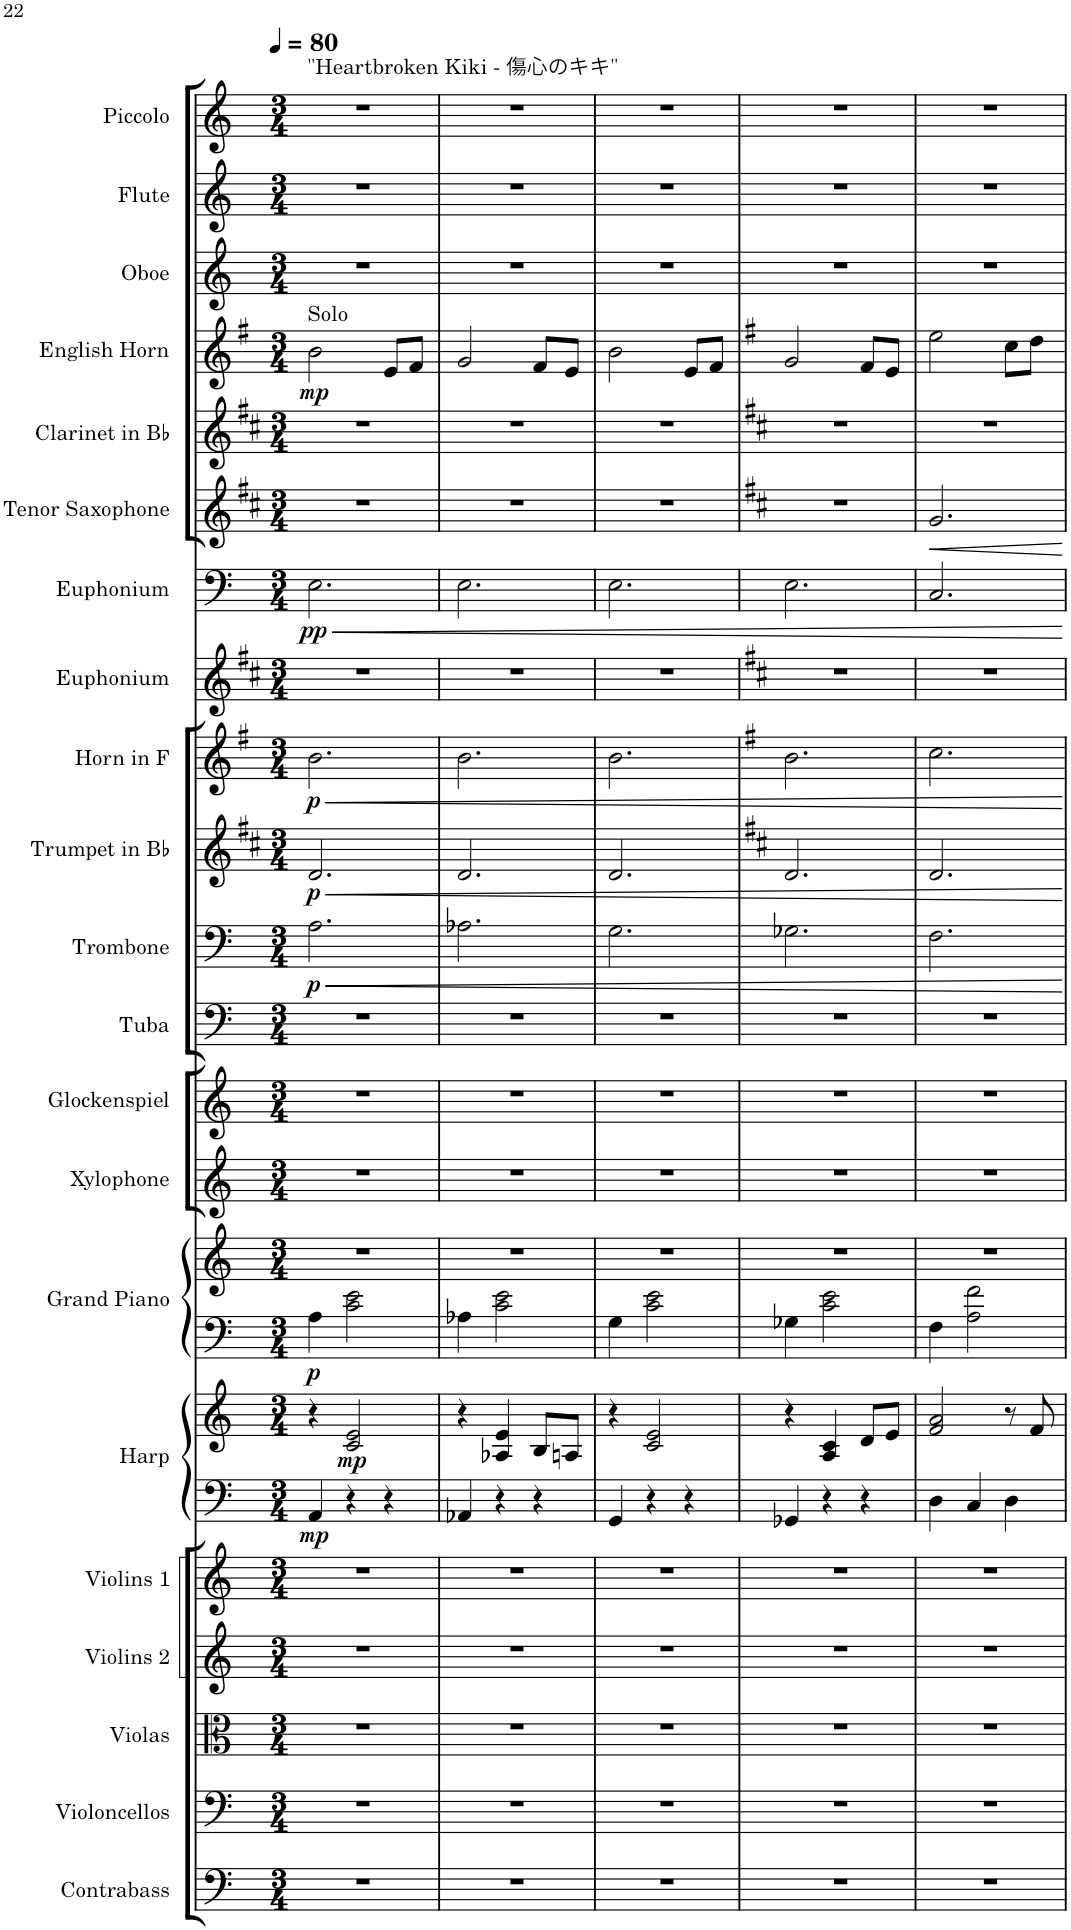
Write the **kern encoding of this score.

**kern	**kern	**kern	**kern	**kern	**kern	**kern	**dynam	**kern	**kern	**dynam	**kern	**kern	**kern	**kern	**dynam	**kern	**dynam	**kern	**dynam	**kern	**kern	**dynam	**kern	**kern	**kern	**dynam	**kern	**kern	**kern
*part21	*part20	*part19	*part18	*part17	*part16	*part16	*part16	*part15	*part15	*part15	*part14	*part13	*part12	*part11	*part11	*part10	*part10	*part9	*part9	*part8	*part7	*part7	*part6	*part5	*part4	*part4	*part3	*part2	*part1
*staff23	*staff22	*staff21	*staff20	*staff19	*staff18	*staff17	*staff17/18	*staff16	*staff15	*staff15/16	*staff14	*staff13	*staff12	*staff11	*staff11	*staff10	*staff10	*staff9	*staff9	*staff8	*staff7	*staff7	*staff6	*staff5	*staff4	*staff4	*staff3	*staff2	*staff1
*I"Contrabass	*I"Violoncellos	*I"Violas	*I"Violins 2	*I"Violins 1	*I"Harp	*	*	*I"Grand Piano	*	*	*I"Xylophone	*I"Glockenspiel	*I"Tuba	*I"Trombone	*	*I"Trumpet in Bb	*	*I"Horn in F	*	*I"Euphonium	*I"Euphonium	*	*I"Tenor Saxophone	*I"Clarinet in Bb	*I"English Horn	*	*I"Oboe	*I"Flute	*I"Piccolo
*I'Cb.	*I'Vcs.	*I'Vlas.	*I'Vlns. 2	*I'Vlns. 1	*I'Hrp.	*	*	*I'Pno.	*	*	*I'Xyl.	*I'Glock.	*I'Tba.	*I'Tbn.	*	*I'Tpt. in Bb	*	*	*	*	*	*	*I'T. Sax.	*I'Cl. in Bb	*I'E. Hn.	*	*I'Ob.	*I'Fl.	*I'Picc.
!!LO:PB:g=z
*clefF4	*clefF4	*clefC3	*clefG2	*clefG2	*clefF4	*clefG2	*	*clefF4	*clefG2	*	*clefG2	*clefG2	*clefF4	*clefF4	*	*clefG2	*	*clefG2	*	*clefG2	*clefF4	*	*clefG2	*clefG2	*clefG2	*	*clefG2	*clefG2	*clefG2
*Trd7c12	*	*	*	*	*	*	*	*	*	*	*Trd-7c-12	*Trd-14c-24	*	*	*	*Trd1c2	*	*Trd4c7	*	*Trd8c14	*	*	*Trd8c14	*Trd1c2	*Trd4c7	*	*	*	*Trd-7c-12
*k[]	*k[]	*k[]	*k[]	*k[]	*k[]	*k[]	*	*k[]	*k[]	*	*k[]	*k[]	*k[]	*k[]	*	*k[f#c#]	*	*k[f#]	*	*k[f#c#]	*k[]	*	*k[f#c#]	*k[f#c#]	*k[f#]	*	*k[]	*k[]	*k[]
*M3/4	*M3/4	*M3/4	*M3/4	*M3/4	*M3/4	*M3/4	*	*M3/4	*M3/4	*	*M3/4	*M3/4	*M3/4	*M3/4	*	*M3/4	*	*M3/4	*	*M3/4	*M3/4	*	*M3/4	*M3/4	*M3/4	*	*M3/4	*M3/4	*M3/4
*MM80	*MM80	*MM80	*MM80	*MM80	*MM80	*MM80	*	*MM80	*MM80	*	*MM80	*MM80	*MM80	*MM80	*	*MM80	*	*MM80	*	*MM80	*MM80	*	*MM80	*MM80	*MM80	*	*MM80	*MM80	*MM80
=1	=1	=1	=1	=1	=1	=1	=1	=1	=1	=1	=1	=1	=1	=1	=1	=1	=1	=1	=1	=1	=1	=1	=1	=1	=1	=1	=1	=1	=1
!	!	!	!	!	!	!	!	!	!	!	!	!	!	!	!	!	!	!	!	!	!	!	!	!	!	!	!	!	!LO:TX:a:t="Heartbroken Kiki - 傷心のキキ"
!	!	!	!	!	!	!	!	!	!	!	!	!	!	!	!	!	!	!	!	!	!	!	!	!	!LO:TX:a:t=Solo	!	!	!	!
!	!	!	!	!	!	!	!LO:DY:b=2	!	!	!LO:DY:b=2	!	!	!	!	!LO:DY:b	!	!LO:DY:b	!	!LO:DY:b	!	!	!LO:DY:b	!	!	!	!LO:DY:b	!	!	!
2.r	2.r	2.r	2.r	2.r	4AA/	4r	mp	4A\	2.r	p	2.r	2.r	2.r	2.A\	p	2.d/	p	2.b\	p	2.r	2.E\	pp	2.r	2.r	2b\	mp	2.r	2.r	2.r
!	!	!	!	!	!	!	!LO:DY:b	!	!	!	!	!	!	!	!	!	!	!	!	!	!	!	!	!	!	!	!	!	!
.	.	.	.	.	4r	2c/ 2e/	mp	2c\ 2e\	.	.	.	.	.	.	.	.	.	.	.	.	.	.	.	.	.	.	.	.	.
.	.	.	.	.	4r	.	.	.	.	.	.	.	.	.	.	.	.	.	.	.	.	.	.	.	8e/L	.	.	.	.
.	.	.	.	.	.	.	.	.	.	.	.	.	.	.	.	.	.	.	.	.	.	.	.	.	8f#/J	.	.	.	.
=2	=2	=2	=2	=2	=2	=2	=2	=2	=2	=2	=2	=2	=2	=2	=2	=2	=2	=2	=2	=2	=2	=2	=2	=2	=2	=2	=2	=2	=2
2.r	2.r	2.r	2.r	2.r	4AA-X/	4r	.	4A-X\	2.r	.	2.r	2.r	2.r	2.A-X\	.	2.d/	.	2.b\	.	2.r	2.E\	.	2.r	2.r	2g/	.	2.r	2.r	2.r
.	.	.	.	.	4r	4A-X/ 4e/	.	2c\ 2e\	.	.	.	.	.	.	.	.	.	.	.	.	.	.	.	.	.	.	.	.	.
.	.	.	.	.	4r	8B/L	.	.	.	.	.	.	.	.	.	.	.	.	.	.	.	.	.	.	8f#/L	.	.	.	.
.	.	.	.	.	.	8An/J	.	.	.	.	.	.	.	.	.	.	.	.	.	.	.	.	.	.	8e/J	.	.	.	.
=3	=3	=3	=3	=3	=3	=3	=3	=3	=3	=3	=3	=3	=3	=3	=3	=3	=3	=3	=3	=3	=3	=3	=3	=3	=3	=3	=3	=3	=3
2.r	2.r	2.r	2.r	2.r	4GG/	4r	.	4G\	2.r	.	2.r	2.r	2.r	2.G\	.	2.d/	.	2.b\	.	2.r	2.E\	.	2.r	2.r	2b\	.	2.r	2.r	2.r
.	.	.	.	.	4r	2c/ 2e/	.	2c\ 2e\	.	.	.	.	.	.	.	.	.	.	.	.	.	.	.	.	.	.	.	.	.
.	.	.	.	.	4r	.	.	.	.	.	.	.	.	.	.	.	.	.	.	.	.	.	.	.	8e/L	.	.	.	.
.	.	.	.	.	.	.	.	.	.	.	.	.	.	.	.	.	.	.	.	.	.	.	.	.	8f#/J	.	.	.	.
=4	=4	=4	=4	=4	=4	=4	=4	=4	=4	=4	=4	=4	=4	=4	=4	=4	=4	=4	=4	=4	=4	=4	=4	=4	=4	=4	=4	=4	=4
*k[]	*k[]	*k[]	*k[]	*k[]	*k[]	*k[]	*	*k[]	*k[]	*	*k[]	*k[]	*k[]	*k[]	*	*k[f#c#]	*	*k[f#]	*	*k[f#c#]	*k[]	*	*k[f#c#]	*k[f#c#]	*k[f#]	*	*k[]	*k[]	*k[]
2.r	2.r	2.r	2.r	2.r	4GG-X/	4r	.	4G-X\	2.r	.	2.r	2.r	2.r	2.G-X\	.	2.d/	.	2.b\	.	2.r	2.E\	.	2.r	2.r	2g/	.	2.r	2.r	2.r
.	.	.	.	.	4r	4A/ 4c/	.	2c\ 2e\	.	.	.	.	.	.	.	.	.	.	.	.	.	.	.	.	.	.	.	.	.
.	.	.	.	.	4r	8d/L	.	.	.	.	.	.	.	.	.	.	.	.	.	.	.	.	.	.	8f#/L	.	.	.	.
.	.	.	.	.	.	8e/J	.	.	.	.	.	.	.	.	.	.	.	.	.	.	.	.	.	.	8e/J	.	.	.	.
=5	=5	=5	=5	=5	=5	=5	=5	=5	=5	=5	=5	=5	=5	=5	=5	=5	=5	=5	=5	=5	=5	=5	=5	=5	=5	=5	=5	=5	=5
2.r	2.r	2.r	2.r	2.r	4D\	2f/ 2a/	.	4F\	2.r	.	2.r	2.r	2.r	2.F\	.	2.d/	.	2.cc\	.	2.r	2.C/	.	2.g/	2.r	2ee\	.	2.r	2.r	2.r
.	.	.	.	.	4C/	.	.	2A\ 2f\	.	.	.	.	.	.	.	.	.	.	.	.	.	.	.	.	.	.	.	.	.
.	.	.	.	.	4D\	8r	.	.	.	.	.	.	.	.	.	.	.	.	.	.	.	.	.	.	8cc\L	.	.	.	.
.	.	.	.	.	.	8f/	.	.	.	.	.	.	.	.	.	.	.	.	.	.	.	.	.	.	8dd\J	.	.	.	.
=	=	=	=	=	=	=	=	=	=	=	=	=	=	=	=	=	=	=	=	=	=	=	=	=	=	=	=	=	=
*-	*-	*-	*-	*-	*-	*-	*-	*-	*-	*-	*-	*-	*-	*-	*-	*-	*-	*-	*-	*-	*-	*-	*-	*-	*-	*-	*-	*-	*-
